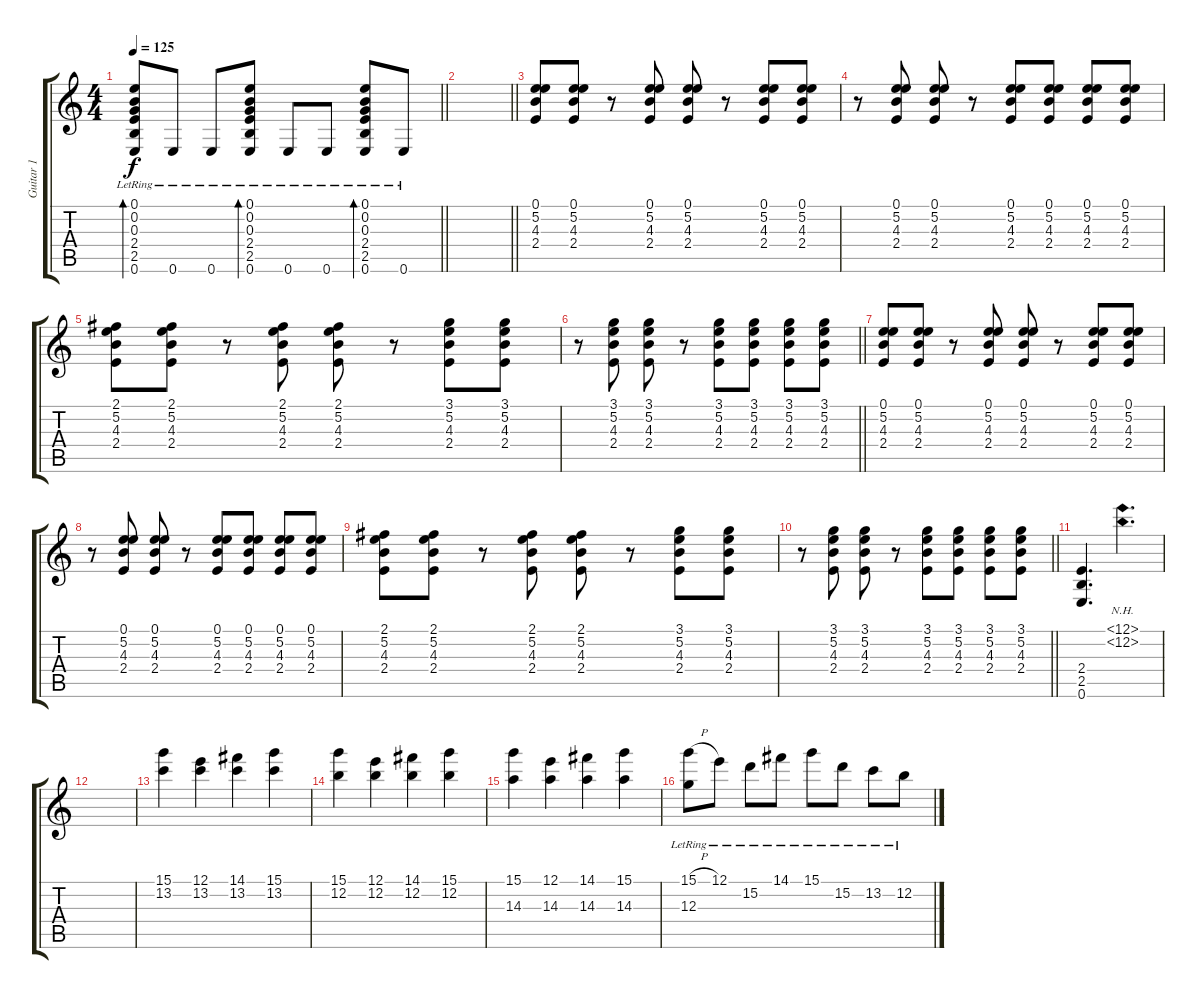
\track ("Guitar 1" "Guitar 1") {instrument acousticguitarsteel}
\staff {score tabs}
\tuning (E4 B3 G3 D3 A2 E2) {hide}
\ts (4 4)
\tempo 125
\clef g2
\barLineRight lightlight
\ks c
(0.1{lr} 0.2{lr} 0.3{lr} 2.4{lr} 2.5{lr} 0.6{lr}).8{bd 120 dy f} 0.6{lr}.8 0.6{lr}.8 (0.1{lr} 0.2{lr} 0.3{lr} 2.4{lr} 2.5{lr} 0.6{lr}).8{bd 120} 0.6{lr}.8 0.6{lr}.8 (0.1{lr} 0.2{lr} 0.3{lr} 2.4{lr} 2.5{lr} 0.6{lr}).8{bd 120} 0.6{lr}.8 |
\barLineRight lightlight
|
\section ("" "")
(0.1 5.2 4.3 2.4).8 (0.1 5.2 4.3 2.4).8 r.8 (0.1 5.2 4.3 2.4).8 (0.1 5.2 4.3 2.4).8 r.8 (0.1 5.2 4.3 2.4).8 (0.1 5.2 4.3 2.4).8 |
r.8 (0.1 5.2 4.3 2.4).8 (0.1 5.2 4.3 2.4).8 r.8 (0.1 5.2 4.3 2.4).8 (0.1 5.2 4.3 2.4).8 (0.1 5.2 4.3 2.4).8 (0.1 5.2 4.3 2.4).8 |
(2.1 5.2 4.3 2.4).8 (2.1 5.2 4.3 2.4).8 r.8 (2.1 5.2 4.3 2.4).8 (2.1 5.2 4.3 2.4).8 r.8 (3.1 5.2 4.3 2.4).8 (3.1 5.2 4.3 2.4).8 |
\barLineRight lightlight
r.8 (3.1 5.2 4.3 2.4).8 (3.1 5.2 4.3 2.4).8 r.8 (3.1 5.2 4.3 2.4).8 (3.1 5.2 4.3 2.4).8 (3.1 5.2 4.3 2.4).8 (3.1 5.2 4.3 2.4).8 |
(0.1 5.2 4.3 2.4).8 (0.1 5.2 4.3 2.4).8 r.8 (0.1 5.2 4.3 2.4).8 (0.1 5.2 4.3 2.4).8 r.8 (0.1 5.2 4.3 2.4).8 (0.1 5.2 4.3 2.4).8 |
r.8 (0.1 5.2 4.3 2.4).8 (0.1 5.2 4.3 2.4).8 r.8 (0.1 5.2 4.3 2.4).8 (0.1 5.2 4.3 2.4).8 (0.1 5.2 4.3 2.4).8 (0.1 5.2 4.3 2.4).8 |
(2.1 5.2 4.3 2.4).8 (2.1 5.2 4.3 2.4).8 r.8 (2.1 5.2 4.3 2.4).8 (2.1 5.2 4.3 2.4).8 r.8 (3.1 5.2 4.3 2.4).8 (3.1 5.2 4.3 2.4).8 |
\barLineRight lightlight
r.8 (3.1 5.2 4.3 2.4).8 (3.1 5.2 4.3 2.4).8 r.8 (3.1 5.2 4.3 2.4).8 (3.1 5.2 4.3 2.4).8 (3.1 5.2 4.3 2.4).8 (3.1 5.2 4.3 2.4).8 |
(2.4 2.5 0.6).4{d} (12.1{nh} 12.2{nh}).4{d} |
|
(15.1 13.2).4{instrument overdrivenguitar} (12.1 13.2).4 (14.1 13.2).4 (15.1 13.2).4 |
(15.1 12.2).4 (12.1 12.2).4 (14.1 12.2).4 (15.1 12.2).4 |
(15.1 14.3).4 (12.1 14.3).4 (14.1 14.3).4 (15.1 14.3).4 |
(15.1{h lr} 12.3{lr}).8 12.1{lr}.8 15.2{lr}.8 14.1{lr}.8 15.1{lr}.8 15.2{lr}.8 13.2{lr}.8 12.2{lr}.8
